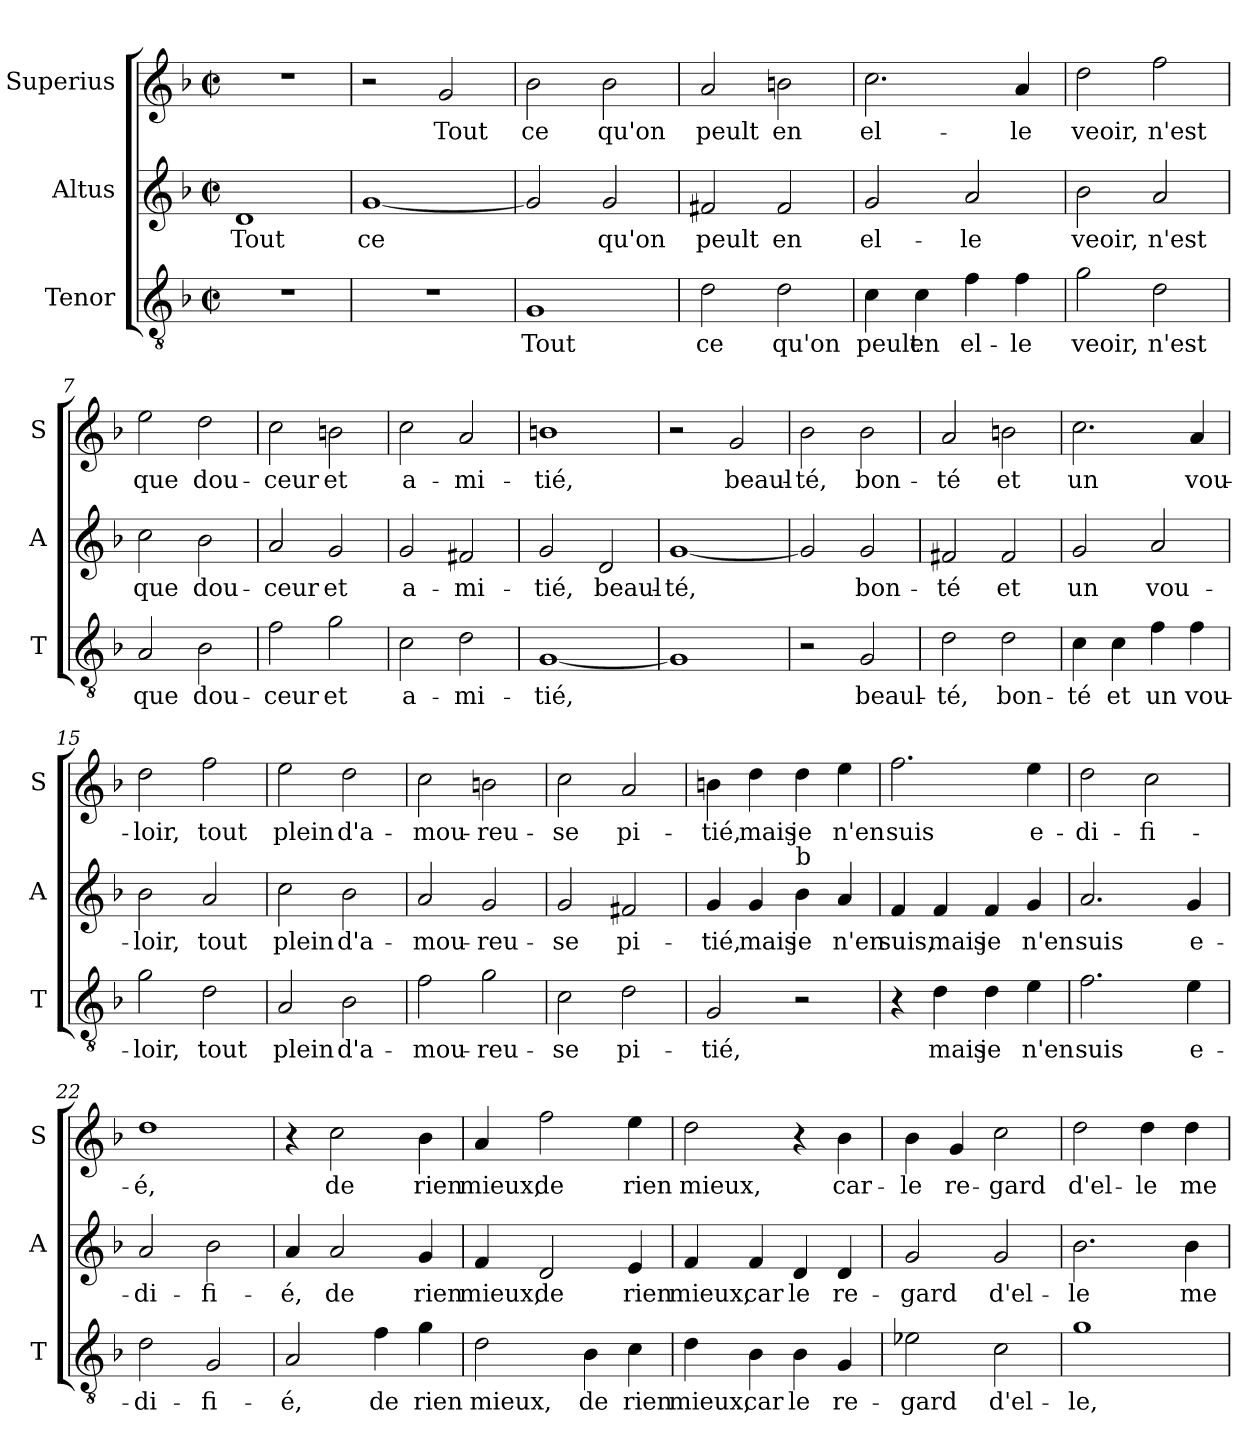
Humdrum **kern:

**kern	**text	**kern	**text	**kern	**text
*part3	*part3	*part2	*part2	*part1	*part1
*staff3	*staff3	*staff2	*staff2	*staff1	*staff1
*I"Tenor	*	*I"Altus	*	*I"Superius	*
*I'T	*	*I'A	*	*I'S	*
*clefGv2	*	*clefG2	*	*clefG2	*
*k[b-]	*	*k[b-]	*	*k[b-]	*
*F:	*	*F:	*	*F:	*
*M2/2	*	*M2/2	*	*M2/2	*
*met(c|)	*	*met(c|)	*	*met(c|)	*
=1	=1	=1	=1	=1	=1
!	!	!	!LO:LY:b	!	!
1r	.	1d	Tout	1r	.
=2	=2	=2	=2	=2	=2
!	!	!	!LO:LY:b	!	!
1r	.	[1g	ce	2r	.
!	!	!	!	!	!LO:LY:b
.	.	.	.	2g/	Tout
=3	=3	=3	=3	=3	=3
!	!LO:LY:b	!	!	!	!LO:LY:b
1G	Tout	2g/]	.	2b-\	ce
!	!	!	!LO:LY:b	!	!LO:LY:b
.	.	2g/	qu'on	2b-\	qu'on
=4	=4	=4	=4	=4	=4
!	!LO:LY:b	!	!LO:LY:b	!	!LO:LY:b
2d\	ce	2f#X/	peult	2a/	peult
!	!LO:LY:b	!	!LO:LY:b	!	!LO:LY:b
2d\	qu'on	2f#/	en	2bn\	en
=5	=5	=5	=5	=5	=5
!	!LO:LY:b	!	!LO:LY:b	!	!LO:LY:b
4c\	peult	2g/	el-	2.cc\	el-
!	!LO:LY:b	!	!	!	!
4c\	en	.	.	.	.
!	!LO:LY:b	!	!LO:LY:b	!	!
4f\	el-	2a/	-le	.	.
!	!LO:LY:b	!	!	!	!LO:LY:b
4f\	-le	.	.	4a/	-le
!!LO:LB:g=z
=6	=6	=6	=6	=6	=6
!	!LO:LY:b	!	!LO:LY:b	!	!LO:LY:b
2g\	veoir,	2b-\	veoir,	2dd\	veoir,
!	!LO:LY:b	!	!LO:LY:b	!	!LO:LY:b
2d\	n'est	2a/	n'est	2ff\	n'est
=7	=7	=7	=7	=7	=7
!	!LO:LY:b	!	!LO:LY:b	!	!LO:LY:b
2A/	que	2cc\	que	2ee\	que
!	!LO:LY:b	!	!LO:LY:b	!	!LO:LY:b
2B-\	dou-	2b-\	dou-	2dd\	dou-
=8	=8	=8	=8	=8	=8
!	!LO:LY:b	!	!LO:LY:b	!	!LO:LY:b
2f\	-ceur	2a/	-ceur	2cc\	-ceur
!	!LO:LY:b	!	!LO:LY:b	!	!LO:LY:b
2g\	et	2g/	et	2bn\	et
=9	=9	=9	=9	=9	=9
!	!LO:LY:b	!	!LO:LY:b	!	!LO:LY:b
2c\	a-	2g/	a-	2cc\	a-
!	!LO:LY:b	!	!LO:LY:b	!	!LO:LY:b
2d\	-mi-	2f#X/	-mi-	2a/	-mi-
=10	=10	=10	=10	=10	=10
!	!LO:LY:b	!	!LO:LY:b	!	!LO:LY:b
[1G	-tié,	2g/	-tié,	1bn	-tié,
!	!	!	!LO:LY:b	!	!
.	.	2d/	beaul-	.	.
=11	=11	=11	=11	=11	=11
!	!	!	!LO:LY:b	!	!
1G]	.	[1g	-té,	2r	.
!	!	!	!	!	!LO:LY:b
.	.	.	.	2g/	beaul-
!!LO:LB:g=z
=12	=12	=12	=12	=12	=12
!	!	!	!	!	!LO:LY:b
2r	.	2g/]	.	2b-\	-té,
!	!LO:LY:b	!	!LO:LY:b	!	!LO:LY:b
2G/	beaul-	2g/	bon-	2b-\	bon-
=13	=13	=13	=13	=13	=13
!	!LO:LY:b	!	!LO:LY:b	!	!LO:LY:b
2d\	-té,	2f#X/	-té	2a/	-té
!	!LO:LY:b	!	!LO:LY:b	!	!LO:LY:b
2d\	bon-	2f#/	et	2bn\	et
=14	=14	=14	=14	=14	=14
!	!LO:LY:b	!	!LO:LY:b	!	!LO:LY:b
4c\	-té	2g/	un	2.cc\	un
!	!LO:LY:b	!	!	!	!
4c\	et	.	.	.	.
!	!LO:LY:b	!	!LO:LY:b	!	!
4f\	un	2a/	vou-	.	.
!	!LO:LY:b	!	!	!	!LO:LY:b
4f\	vou-	.	.	4a/	vou-
=15	=15	=15	=15	=15	=15
!	!LO:LY:b	!	!LO:LY:b	!	!LO:LY:b
2g\	-loir,	2b-\	-loir,	2dd\	-loir,
!	!LO:LY:b	!	!LO:LY:b	!	!LO:LY:b
2d\	tout	2a/	tout	2ff\	tout
=16	=16	=16	=16	=16	=16
!	!LO:LY:b	!	!LO:LY:b	!	!LO:LY:b
2A/	plein	2cc\	plein	2ee\	plein
!	!LO:LY:b	!	!LO:LY:b	!	!LO:LY:b
2B-\	d'a-	2b-\	d'a-	2dd\	d'a-
=17	=17	=17	=17	=17	=17
!	!LO:LY:b	!	!LO:LY:b	!	!LO:LY:b
2f\	-mou-	2a/	-mou-	2cc\	-mou-
!	!LO:LY:b	!	!LO:LY:b	!	!LO:LY:b
2g\	-reu-	2g/	-reu-	2bn\	-reu-
!!LO:PB:g=z
=18	=18	=18	=18	=18	=18
!	!LO:LY:b	!	!LO:LY:b	!	!LO:LY:b
2c\	-se	2g/	-se	2cc\	-se
!	!LO:LY:b	!	!LO:LY:b	!	!LO:LY:b
2d\	pi-	2f#X/	pi-	2a/	pi-
=19	=19	=19	=19	=19	=19
!	!LO:LY:b	!	!LO:LY:b	!	!LO:LY:b
2G/	-tié,	4g/	-tié,	4bn\	-tié,
!	!	!	!LO:LY:b	!	!LO:LY:b
.	.	4g/	mais	4dd\	mais
!	!	!LO:TX:a:t=b	!	!	!
!	!	!	!LO:LY:b	!	!LO:LY:b
2r	.	4b-\	je	4dd\	je
!	!	!	!LO:LY:b	!	!LO:LY:b
.	.	4a/	n'en	4ee\	n'en
=20	=20	=20	=20	=20	=20
!	!	!	!LO:LY:b	!	!LO:LY:b
4r	.	4f/	suis,	2.ff\	suis
!	!LO:LY:b	!	!LO:LY:b	!	!
4d\	mais	4f/	mais	.	.
!	!LO:LY:b	!	!LO:LY:b	!	!
4d\	je	4f/	je	.	.
!	!LO:LY:b	!	!LO:LY:b	!	!LO:LY:b
4e\	n'en	4g/	n'en	4ee\	e-
=21	=21	=21	=21	=21	=21
!	!LO:LY:b	!	!LO:LY:b	!	!LO:LY:b
2.f\	suis	2.a/	suis	2dd\	-di-
!	!	!	!	!	!LO:LY:b
.	.	.	.	2cc\	-fi-
!	!LO:LY:b	!	!LO:LY:b	!	!
4e\	e-	4g/	e-	.	.
=22	=22	=22	=22	=22	=22
!	!LO:LY:b	!	!LO:LY:b	!	!LO:LY:b
2d\	-di-	2a/	-di-	1dd	-é,
!	!LO:LY:b	!	!LO:LY:b	!	!
2G/	-fi-	2b-\	-fi-	.	.
=23	=23	=23	=23	=23	=23
!	!LO:LY:b	!	!LO:LY:b	!	!
2A/	-é,	4a/	-é,	4r	.
!	!	!	!LO:LY:b	!	!LO:LY:b
.	.	2a/	de	2cc\	de
!	!LO:LY:b	!	!	!	!
4f\	de	.	.	.	.
!	!LO:LY:b	!	!LO:LY:b	!	!LO:LY:b
4g\	rien	4g/	rien	4b-\	rien
!!LO:LB:g=z
=24	=24	=24	=24	=24	=24
!	!LO:LY:b	!	!LO:LY:b	!	!LO:LY:b
2d\	mieux,	4f/	mieux,	4a/	mieux,
!	!	!	!LO:LY:b	!	!LO:LY:b
.	.	2d/	de	2ff\	de
!	!LO:LY:b	!	!	!	!
4B-\	de	.	.	.	.
!	!LO:LY:b	!	!LO:LY:b	!	!LO:LY:b
4c\	rien	4e/	rien	4ee\	rien
=25	=25	=25	=25	=25	=25
!	!LO:LY:b	!	!LO:LY:b	!	!LO:LY:b
4d\	mieux,	4f/	mieux,	2dd\	mieux,
!	!LO:LY:b	!	!LO:LY:b	!	!
4B-\	car	4f/	car	.	.
!	!LO:LY:b	!	!LO:LY:b	!	!
4B-\	le	4d/	le	4r	.
!	!LO:LY:b	!	!LO:LY:b	!	!LO:LY:b
4G/	re-	4d/	re-	4b-\	car-
=26	=26	=26	=26	=26	=26
!	!LO:LY:b	!	!LO:LY:b	!	!LO:LY:b
2e-X\	-gard	2g/	-gard	4b-\	-le
!	!	!	!	!	!LO:LY:b
.	.	.	.	4g/	re-
!	!LO:LY:b	!	!LO:LY:b	!	!LO:LY:b
2c\	d'el-	2g/	d'el-	2cc\	-gard
=27	=27	=27	=27	=27	=27
!	!LO:LY:b	!	!LO:LY:b	!	!LO:LY:b
1g	-le,	2.b-\	-le	2dd\	d'el-
!	!	!	!	!	!LO:LY:b
.	.	.	.	4dd\	-le
!	!	!	!LO:LY:b	!	!LO:LY:b
.	.	4b-\	me	4dd\	me
=	=	=	=	=	=
*-	*-	*-	*-	*-	*-
